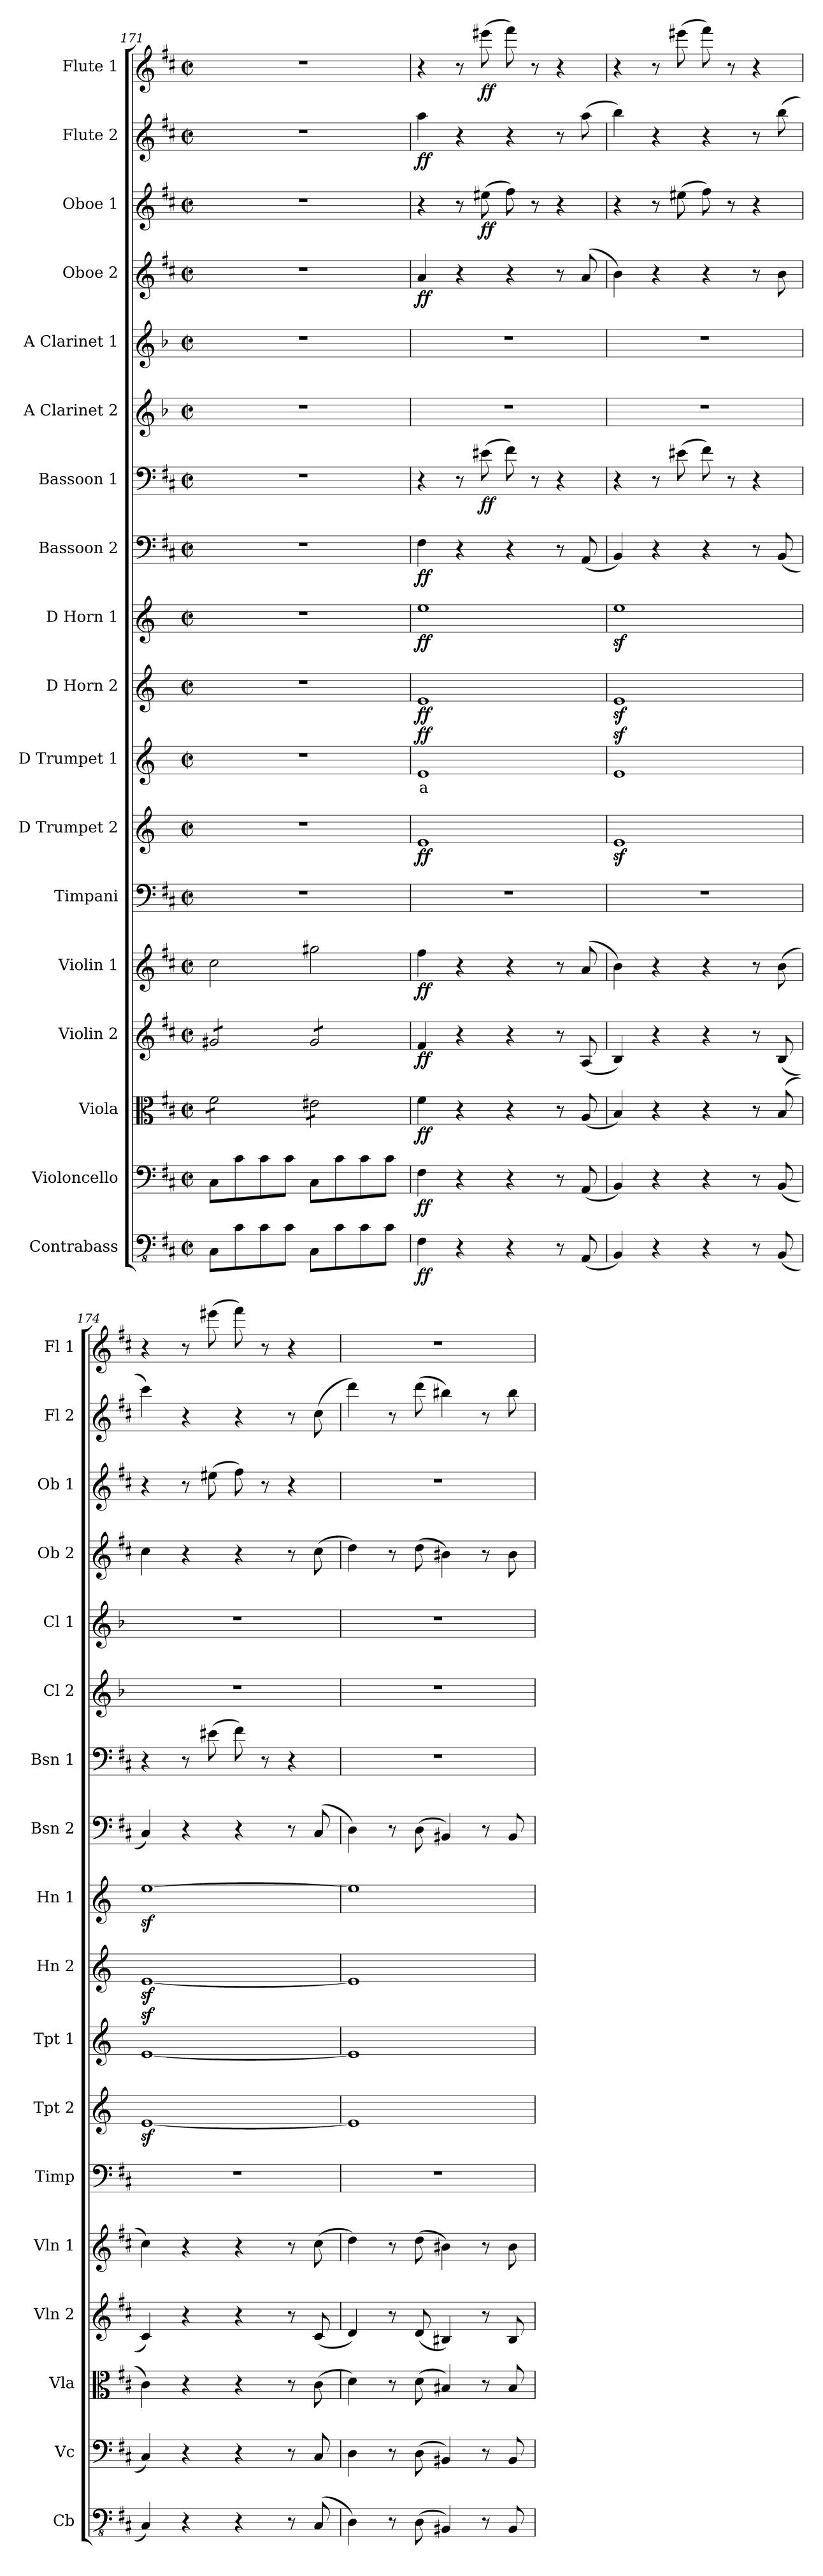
**kern	**dynam	**kern	**dynam	**kern	**dynam	**kern	**dynam	**kern	**dynam	**kern	**kern	**dynam	**kern	**text	**dynam	**kern	**dynam	**kern	**dynam	**kern	**dynam	**kern	**dynam	**kern	**kern	**kern	**dynam	**kern	**dynam	**kern	**dynam	**kern	**dynam
*part18	*part18	*part17	*part17	*part16	*part16	*part15	*part15	*part14	*part14	*part13	*part12	*part12	*part11	*part11	*part11	*part10	*part10	*part9	*part9	*part8	*part8	*part7	*part7	*part6	*part5	*part4	*part4	*part3	*part3	*part2	*part2	*part1	*part1
*staff18	*staff18	*staff17	*staff17	*staff16	*staff16	*staff15	*staff15	*staff14	*staff14	*staff13	*staff12	*staff12	*staff11	*staff11	*staff11	*staff10	*staff10	*staff9	*staff9	*staff8	*staff8	*staff7	*staff7	*staff6	*staff5	*staff4	*staff4	*staff3	*staff3	*staff2	*staff2	*staff1	*staff1
*I"Contrabass	*	*I"Violoncello	*	*I"Viola	*	*I"Violin 2	*	*I"Violin 1	*	*I"Timpani	*I"D Trumpet 2	*	*I"D Trumpet 1	*	*	*I"D Horn 2	*	*I"D Horn 1	*	*I"Bassoon 2	*	*I"Bassoon 1	*	*I"A Clarinet 2	*I"A Clarinet 1	*I"Oboe 2	*	*I"Oboe 1	*	*I"Flute 2	*	*I"Flute 1	*
*I'Cb	*	*I'Vc	*	*I'Vla	*	*I'Vln 2	*	*I'Vln 1	*	*I'Timp	*I'Tpt 2	*	*I'Tpt 1	*	*	*I'Hn 2	*	*I'Hn 1	*	*I'Bsn 2	*	*I'Bsn 1	*	*I'Cl 2	*I'Cl 1	*I'Ob 2	*	*I'Ob 1	*	*I'Fl 2	*	*I'Fl 1	*
*clefFv4	*	*clefF4	*	*clefC3	*	*clefG2	*	*clefG2	*	*clefF4	*clefG2	*	*clefG2	*	*	*clefG2	*	*clefG2	*	*clefF4	*	*clefF4	*	*clefG2	*clefG2	*clefG2	*	*clefG2	*	*clefG2	*	*clefG2	*
*	*	*	*	*	*	*	*	*	*	*	*ITrd-1c-2	*	*ITrd-1c-2	*	*	*ITrd6c10	*	*ITrd6c10	*	*	*	*	*	*ITrd2c3	*ITrd2c3	*	*	*	*	*	*	*	*
*k[f#c#]	*	*k[f#c#]	*	*k[f#c#]	*	*k[f#c#]	*	*k[f#c#]	*	*k[f#c#]	*k[f#c#]	*	*k[f#c#]	*	*	*k[f#c#]	*	*k[f#c#]	*	*k[f#c#]	*	*k[f#c#]	*	*k[f#c#]	*k[f#c#]	*k[f#c#]	*	*k[f#c#]	*	*k[f#c#]	*	*k[f#c#]	*
*M2/2	*	*M2/2	*	*M2/2	*	*M2/2	*	*M2/2	*	*M2/2	*M2/2	*	*M2/2	*	*	*M2/2	*	*M2/2	*	*M2/2	*	*M2/2	*	*M2/2	*M2/2	*M2/2	*	*M2/2	*	*M2/2	*	*M2/2	*
*met(c|)	*	*met(c|)	*	*met(c|)	*	*met(c|)	*	*met(c|)	*	*met(c|)	*met(c|)	*	*met(c|)	*	*	*met(c|)	*	*met(c|)	*	*met(c|)	*	*met(c|)	*	*met(c|)	*met(c|)	*met(c|)	*	*met(c|)	*	*met(c|)	*	*met(c|)	*
=171	=171	=171	=171	=171	=171	=171	=171	=171	=171	=171	=171	=171	=171	=171	=171	=171	=171	=171	=171	=171	=171	=171	=171	=171	=171	=171	=171	=171	=171	=171	=171	=171	=171
*	*	*	*	*tremolo	*	*	*	*	*	*	*	*	*	*	*	*	*	*	*	*	*	*	*	*	*	*	*	*	*	*	*	*	*
*	*	*	*	*	*	*tremolo	*	*	*	*	*	*	*	*	*	*	*	*	*	*	*	*	*	*	*	*	*	*	*	*	*	*	*
8CC#\L	.	8C#\L	.	8f#\L	.	8g#X/L	.	2cc#\	.	1r	1r	.	1r	.	.	1r	.	1r	.	1r	.	1r	.	1r	1r	1r	.	1r	.	1r	.	1r	.
8C#\	.	8c#\	.	8f#\	.	8g#X/	.	.	.	.	.	.	.	.	.	.	.	.	.	.	.	.	.	.	.	.	.	.	.	.	.	.	.
8C#\	.	8c#\	.	8f#\	.	8g#X/	.	.	.	.	.	.	.	.	.	.	.	.	.	.	.	.	.	.	.	.	.	.	.	.	.	.	.
8C#\J	.	8c#\J	.	8f#\J	.	8g#X/J	.	.	.	.	.	.	.	.	.	.	.	.	.	.	.	.	.	.	.	.	.	.	.	.	.	.	.
8CC#\L	.	8C#\L	.	8e#X\L	.	8g#/L	.	2gg#X\	.	.	.	.	.	.	.	.	.	.	.	.	.	.	.	.	.	.	.	.	.	.	.	.	.
8C#\	.	8c#\	.	8e#X\	.	8g#/	.	.	.	.	.	.	.	.	.	.	.	.	.	.	.	.	.	.	.	.	.	.	.	.	.	.	.
8C#\	.	8c#\	.	8e#X\	.	8g#/	.	.	.	.	.	.	.	.	.	.	.	.	.	.	.	.	.	.	.	.	.	.	.	.	.	.	.
8C#\J	.	8c#\J	.	8e#X\J	.	8g#/J	.	.	.	.	.	.	.	.	.	.	.	.	.	.	.	.	.	.	.	.	.	.	.	.	.	.	.
*	*	*	*	*	*	*Xtremolo	*	*	*	*	*	*	*	*	*	*	*	*	*	*	*	*	*	*	*	*	*	*	*	*	*	*	*
*	*	*	*	*Xtremolo	*	*	*	*	*	*	*	*	*	*	*	*	*	*	*	*	*	*	*	*	*	*	*	*	*	*	*	*	*
=172	=172	=172	=172	=172	=172	=172	=172	=172	=172	=172	=172	=172	=172	=172	=172	=172	=172	=172	=172	=172	=172	=172	=172	=172	=172	=172	=172	=172	=172	=172	=172	=172	=172
!	!LO:DY:b	!	!LO:DY:b	!	!LO:DY:b	!	!LO:DY:b	!	!LO:DY:b	!	!	!LO:DY:b	!	!LO:LY:b:color=#FF0000	!LO:DY:b	!	!LO:DY:b	!	!LO:DY:b	!	!LO:DY:b	!	!	!	!	!	!LO:DY:b	!	!	!	!LO:DY:b	!	!
4FF#\	ff	4F#\	ff	4f#\	ff	4f#/	ff	4ff#\	ff	1r	1f#	ff	1f#	a	ff	1F#	ff	1f#	ff	4F#\	ff	4r	.	1r	1r	4a/	ff	4r	.	4aa\	ff	4r	.
4r	.	4r	.	4r	.	4r	.	4r	.	.	.	.	.	.	.	.	.	.	.	4r	.	8r	.	.	.	4r	.	8r	.	4r	.	8r	.
!	!	!	!	!	!	!	!	!	!	!	!	!	!	!	!	!	!	!	!	!	!	!	!LO:DY:b	!	!	!	!	!	!LO:DY:b	!	!	!	!LO:DY:b
.	.	.	.	.	.	.	.	.	.	.	.	.	.	.	.	.	.	.	.	.	.	(8e#X\	ff	.	.	.	.	(8ee#X\	ff	.	.	(8eee#X\	ff
4r	.	4r	.	4r	.	4r	.	4r	.	.	.	.	.	.	.	.	.	.	.	4r	.	8f#\)	.	.	.	4r	.	8ff#\)	.	4r	.	8fff#\)	.
.	.	.	.	.	.	.	.	.	.	.	.	.	.	.	.	.	.	.	.	.	.	8r	.	.	.	.	.	8r	.	.	.	8r	.
8r	.	8r	.	8r	.	8r	.	8r	.	.	.	.	.	.	.	.	.	.	.	8r	.	4r	.	.	.	8r	.	4r	.	8r	.	4r	.
(8AAA/	.	(8AA/	.	(8A/	.	(8A/	.	(8a/	.	.	.	.	.	.	.	.	.	.	.	(8AA/	.	.	.	.	.	(8a/	.	.	.	(8aa\	.	.	.
=173	=173	=173	=173	=173	=173	=173	=173	=173	=173	=173	=173	=173	=173	=173	=173	=173	=173	=173	=173	=173	=173	=173	=173	=173	=173	=173	=173	=173	=173	=173	=173	=173	=173
4BBB/)	.	4BB/)	.	4B/)	.	4B/)	.	4b\)	.	1r	1f#z<	.	1f#z<	.	.	1F#z<	.	1f#z<	.	4BB/)	.	4r	.	1r	1r	4b\)	.	4r	.	4bb\)	.	4r	.
4r	.	4r	.	4r	.	4r	.	4r	.	.	.	.	.	.	.	.	.	.	.	4r	.	8r	.	.	.	4r	.	8r	.	4r	.	8r	.
.	.	.	.	.	.	.	.	.	.	.	.	.	.	.	.	.	.	.	.	.	.	(8e#X\	.	.	.	.	.	(8ee#X\	.	.	.	(8eee#X\	.
4r	.	4r	.	4r	.	4r	.	4r	.	.	.	.	.	.	.	.	.	.	.	4r	.	8f#\)	.	.	.	4r	.	8ff#\)	.	4r	.	8fff#\)	.
.	.	.	.	.	.	.	.	.	.	.	.	.	.	.	.	.	.	.	.	.	.	8r	.	.	.	.	.	8r	.	.	.	8r	.
8r	.	8r	.	8r	.	8r	.	8r	.	.	.	.	.	.	.	.	.	.	.	8r	.	4r	.	.	.	8r	.	4r	.	8r	.	4r	.
(8BBB/	.	(8BB/	.	(8B/	.	(8B/	.	(8b\	.	.	.	.	.	.	.	.	.	.	.	(8BB/	.	.	.	.	.	8b\	.	.	.	(8bb\	.	.	.
!!LO:PB:g=z
=174	=174	=174	=174	=174	=174	=174	=174	=174	=174	=174	=174	=174	=174	=174	=174	=174	=174	=174	=174	=174	=174	=174	=174	=174	=174	=174	=174	=174	=174	=174	=174	=174	=174
4CC#/)	.	4C#/)	.	4c#\)	.	4c#/)	.	4cc#\)	.	1r	[1f#z<	.	[1f#z<	.	.	[1F#z<	.	[1f#z<	.	4C#/)	.	4r	.	1r	1r	4cc#\	.	4r	.	4ccc#\)	.	4r	.
4r	.	4r	.	4r	.	4r	.	4r	.	.	.	.	.	.	.	.	.	.	.	4r	.	8r	.	.	.	4r	.	8r	.	4r	.	8r	.
.	.	.	.	.	.	.	.	.	.	.	.	.	.	.	.	.	.	.	.	.	.	(8e#X\	.	.	.	.	.	(8ee#X\	.	.	.	(8eee#X\	.
4r	.	4r	.	4r	.	4r	.	4r	.	.	.	.	.	.	.	.	.	.	.	4r	.	8f#\)	.	.	.	4r	.	8ff#\)	.	4r	.	8fff#\)	.
.	.	.	.	.	.	.	.	.	.	.	.	.	.	.	.	.	.	.	.	.	.	8r	.	.	.	.	.	8r	.	.	.	8r	.
8r	.	8r	.	8r	.	8r	.	8r	.	.	.	.	.	.	.	.	.	.	.	8r	.	4r	.	.	.	8r	.	4r	.	8r	.	4r	.
(8CC#/	.	8C#/	.	(8c#\	.	(8c#/	.	(8cc#\	.	.	.	.	.	.	.	.	.	.	.	(8C#/	.	.	.	.	.	(8cc#\	.	.	.	(8cc#\	.	.	.
=175	=175	=175	=175	=175	=175	=175	=175	=175	=175	=175	=175	=175	=175	=175	=175	=175	=175	=175	=175	=175	=175	=175	=175	=175	=175	=175	=175	=175	=175	=175	=175	=175	=175
4DD\)	.	4D\	.	4d\)	.	4d/)	.	4dd\)	.	1r	1f#]	.	1f#]	.	.	1F#]	.	1f#]	.	4D\)	.	1r	.	1r	1r	4dd\)	.	1r	.	4ddd\)	.	1r	.
8r	.	8r	.	8r	.	8r	.	8r	.	.	.	.	.	.	.	.	.	.	.	8r	.	.	.	.	.	8r	.	.	.	8r	.	.	.
(8DD\	.	(8D\	.	(8d\	.	(8d/	.	(8dd\	.	.	.	.	.	.	.	.	.	.	.	(8D\	.	.	.	.	.	(8dd\	.	.	.	(8ddd\	.	.	.
4BBB#X/)	.	4BB#X/)	.	4B#X/)	.	4B#X/)	.	4b#X\)	.	.	.	.	.	.	.	.	.	.	.	4BB#X/)	.	.	.	.	.	4b#X\)	.	.	.	4bb#X\)	.	.	.
8r	.	8r	.	8r	.	8r	.	8r	.	.	.	.	.	.	.	.	.	.	.	8r	.	.	.	.	.	8r	.	.	.	8r	.	.	.
8BBB#/	.	8BB#/	.	8B#/	.	8B#/	.	8b#\	.	.	.	.	.	.	.	.	.	.	.	8BB#/	.	.	.	.	.	8b#\	.	.	.	8bb#\	.	.	.
=	=	=	=	=	=	=	=	=	=	=	=	=	=	=	=	=	=	=	=	=	=	=	=	=	=	=	=	=	=	=	=	=	=
*-	*-	*-	*-	*-	*-	*-	*-	*-	*-	*-	*-	*-	*-	*-	*-	*-	*-	*-	*-	*-	*-	*-	*-	*-	*-	*-	*-	*-	*-	*-	*-	*-	*-
